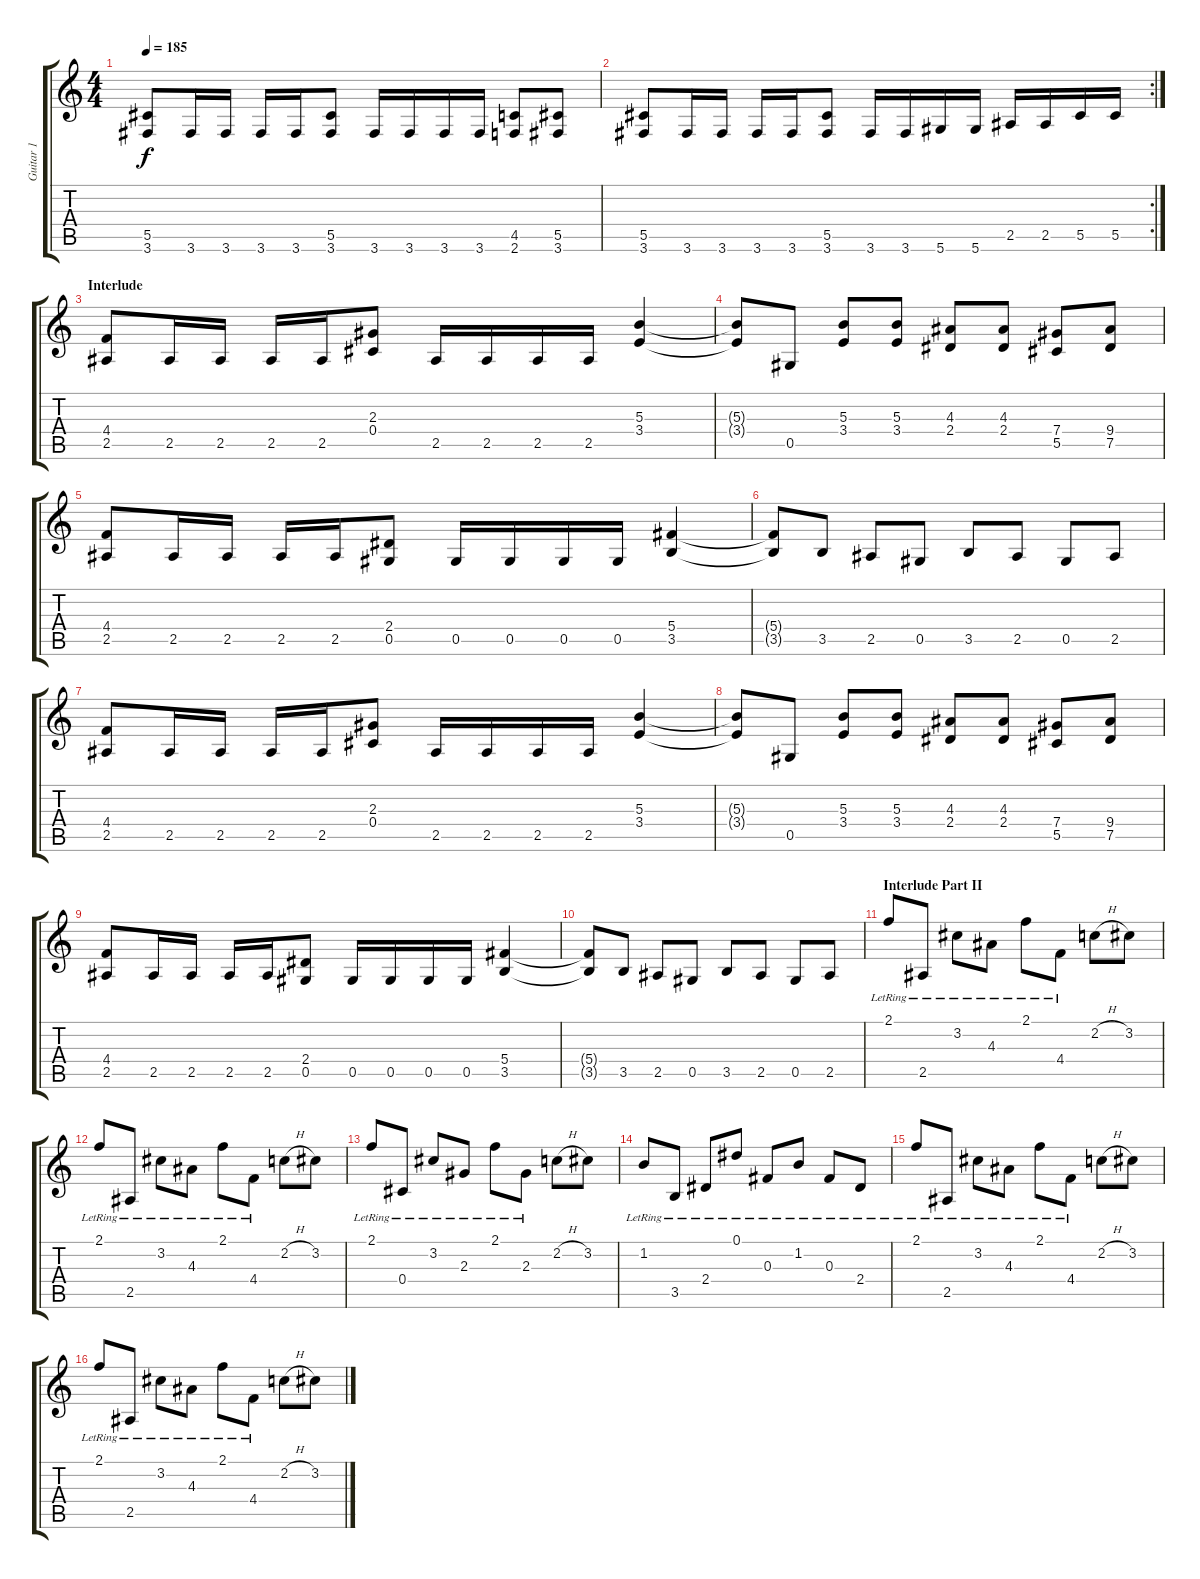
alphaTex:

\track ("Guitar 1" "Guitar 1") {instrument distortionguitar}
\staff {score tabs}
\tuning (Eb4 Bb3 Gb3 Db3 Ab2 Eb2) {hide}
\ts (4 4)
\tempo 185
\clef g2
\ks c
(5.5 3.6).8{dy f} 3.6.16 3.6.16 3.6.16 3.6.16 (5.5 3.6).8 3.6.16 3.6.16 3.6.16 3.6.16 (4.5 2.6).8 (5.5 3.6).8 |
\rc 2
(5.5 3.6).8 3.6.16 3.6.16 3.6.16 3.6.16 (5.5 3.6).8 3.6.16 3.6.16 5.6.16 5.6.16 2.5.16 2.5.16 5.5.16 5.5.16 |
\section ("" "Interlude")
(4.4 2.5).8 2.5.16 2.5.16 2.5.16 2.5.16 (2.3 0.4).8 2.5.16 2.5.16 2.5.16 2.5.16 (5.3 3.4).4 |
(5.3{t} 3.4{t}).8 0.5.8 (5.3 3.4).8 (5.3 3.4).8 (4.3 2.4).8 (4.3 2.4).8 (7.4 5.5).8 (9.4 7.5).8 |
(4.4 2.5).8 2.5.16 2.5.16 2.5.16 2.5.16 (2.4 0.5).8 0.5.16 0.5.16 0.5.16 0.5.16 (5.4 3.5).4 |
(5.4{t} 3.5{t}).8 3.5.8 2.5.8 0.5.8 3.5.8 2.5.8 0.5.8 2.5.8 |
(4.4 2.5).8 2.5.16 2.5.16 2.5.16 2.5.16 (2.3 0.4).8 2.5.16 2.5.16 2.5.16 2.5.16 (5.3 3.4).4 |
(5.3{t} 3.4{t}).8 0.5.8 (5.3 3.4).8 (5.3 3.4).8 (4.3 2.4).8 (4.3 2.4).8 (7.4 5.5).8 (9.4 7.5).8 |
(4.4 2.5).8 2.5.16 2.5.16 2.5.16 2.5.16 (2.4 0.5).8 0.5.16 0.5.16 0.5.16 0.5.16 (5.4 3.5).4 |
(5.4{t} 3.5{t}).8 3.5.8 2.5.8 0.5.8 3.5.8 2.5.8 0.5.8 2.5.8 |
\section ("" "Interlude Part II")
2.1{lr}.8{instrument acousticguitarsteel} 2.5{lr}.8 3.2{lr}.8 4.3{lr}.8 2.1{lr}.8 4.4{lr}.8 2.2{h}.8 3.2.8 |
2.1{lr}.8 2.5{lr}.8 3.2{lr}.8 4.3{lr}.8 2.1{lr}.8 4.4{lr}.8 2.2{h}.8 3.2.8 |
2.1{lr}.8 0.4{lr}.8 3.2{lr}.8 2.3{lr}.8 2.1{lr}.8 2.3{lr}.8 2.2{h}.8 3.2.8 |
1.2{lr}.8 3.5{lr}.8 2.4{lr}.8 0.1{lr}.8 0.3{lr}.8 1.2{lr}.8 0.3{lr}.8 2.4{lr}.8 |
2.1{lr}.8 2.5{lr}.8 3.2{lr}.8 4.3{lr}.8 2.1{lr}.8 4.4{lr}.8 2.2{h}.8 3.2.8 |
2.1{lr}.8 2.5{lr}.8 3.2{lr}.8 4.3{lr}.8 2.1{lr}.8 4.4{lr}.8 2.2{h}.8 3.2.8
